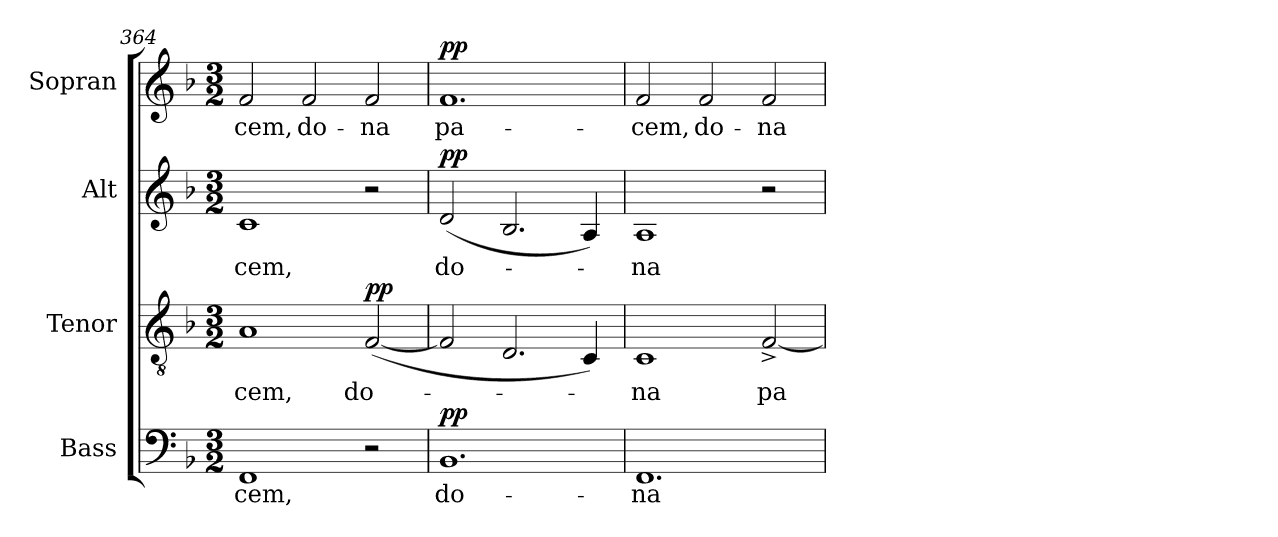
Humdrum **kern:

**kern	**text	**dynam	**kern	**text	**dynam	**kern	**text	**dynam	**kern	**text	**dynam
*part4	*part4	*part4	*part3	*part3	*part3	*part2	*part2	*part2	*part1	*part1	*part1
*staff4	*staff4	*staff4	*staff3	*staff3	*staff3	*staff2	*staff2	*staff2	*staff1	*staff1	*staff1
*I"Bass	*	*	*I"Tenor	*	*	*I"Alt	*	*	*I"Sopran	*	*
*I'B.	*	*	*I'T.	*	*	*I'A.	*	*	*I'S.	*	*
!!LO:LB:g=z
*clefF4	*	*	*clefGv2	*	*	*clefG2	*	*	*clefG2	*	*
*k[b-]	*	*	*k[b-]	*	*	*k[b-]	*	*	*k[b-]	*	*
*F:	*	*	*F:	*	*	*F:	*	*	*F:	*	*
*M3/2	*	*	*M3/2	*	*	*M3/2	*	*	*M3/2	*	*
=364	=364	=364	=364	=364	=364	=364	=364	=364	=364	=364	=364
!	!LO:LY:b	!	!	!LO:LY:b	!	!	!LO:LY:b	!	!	!LO:LY:b	!
1FF	-cem,	.	1A	-cem,	.	1c	-cem,	.	2f/	-cem,	.
!	!	!	!	!	!	!	!	!	!	!LO:LY:b	!
.	.	.	.	.	.	.	.	.	2f/	do-	.
!	!	!	!	!LO:LY:b	!LO:DY:a	!	!	!	!	!LO:LY:b	!
2r	.	.	(<[2F/	do-	pp	2r	.	.	2f/	-na	.
=365	=365	=365	=365	=365	=365	=365	=365	=365	=365	=365	=365
!	!LO:LY:b	!LO:DY:a	!	!	!	!	!LO:LY:b	!LO:DY:a	!	!LO:LY:b	!LO:DY:a
1.BB-	do-	pp	2F/]	.	.	(<2d/	do-	pp	1.f	pa-	pp
.	.	.	2.D/	.	.	2.B-/	.	.	.	.	.
.	.	.	4C/)	.	.	4A/)	.	.	.	.	.
=366	=366	=366	=366	=366	=366	=366	=366	=366	=366	=366	=366
!	!LO:LY:b	!	!	!LO:LY:b	!	!	!LO:LY:b	!	!	!LO:LY:b	!
1.FF	-na	.	1C	-na	.	1A	-na	.	2f/	-cem,	.
!	!	!	!	!	!	!	!	!	!	!LO:LY:b	!
.	.	.	.	.	.	.	.	.	2f/	do-	.
!	!	!	!	!LO:LY:b	!	!	!	!	!	!LO:LY:b	!
.	.	.	[2F^>/	pa-	.	2r	.	.	2f/	-na	.
=	=	=	=	=	=	=	=	=	=	=	=
*-	*-	*-	*-	*-	*-	*-	*-	*-	*-	*-	*-
